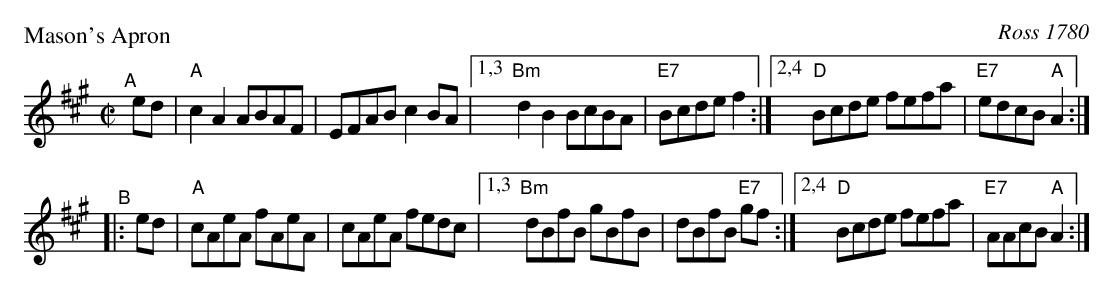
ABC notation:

X:1
P: Mason's Apron
O: Ross 1780
M: C|
L: 1/8
K: A
"^A"[|] ed \
| "A"c2A2 ABAF | EFAB c2BA |[1,3 "Bm"d2B2 BcBA | "E7"Bcde  f2 \
                          :|[2,4  "D"Bcde fefa | "E7"edcB "A"A2 :|
"^B"|: ed \
| "A"cAeA fAeA | cAeA fedc |[1,3 "Bm"dBfB gBfB | dBfB "E7"gf \
                          :|[2,4 "D"Bcde fefa | "E7"AAcB "A"A2 :|
